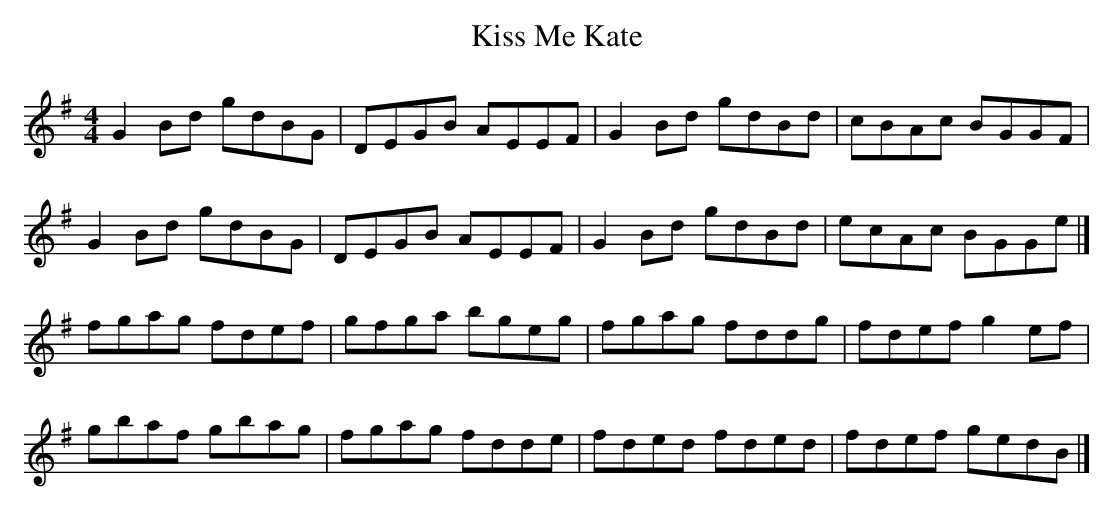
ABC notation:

X:1
T:Kiss Me Kate
M:4/4
L:1/8
K:G
G2Bd gdBG|DEGB AEEF|G2Bd gdBd|cBAc BGGF|
G2Bd gdBG|DEGB AEEF|G2Bd gdBd|ecAc BGGe|]
fgag fdef|gfga bgeg|fgag fddg|fdef g2ef|
gbaf gbag|fgag fdde|fded fded|fdef gedB|]
